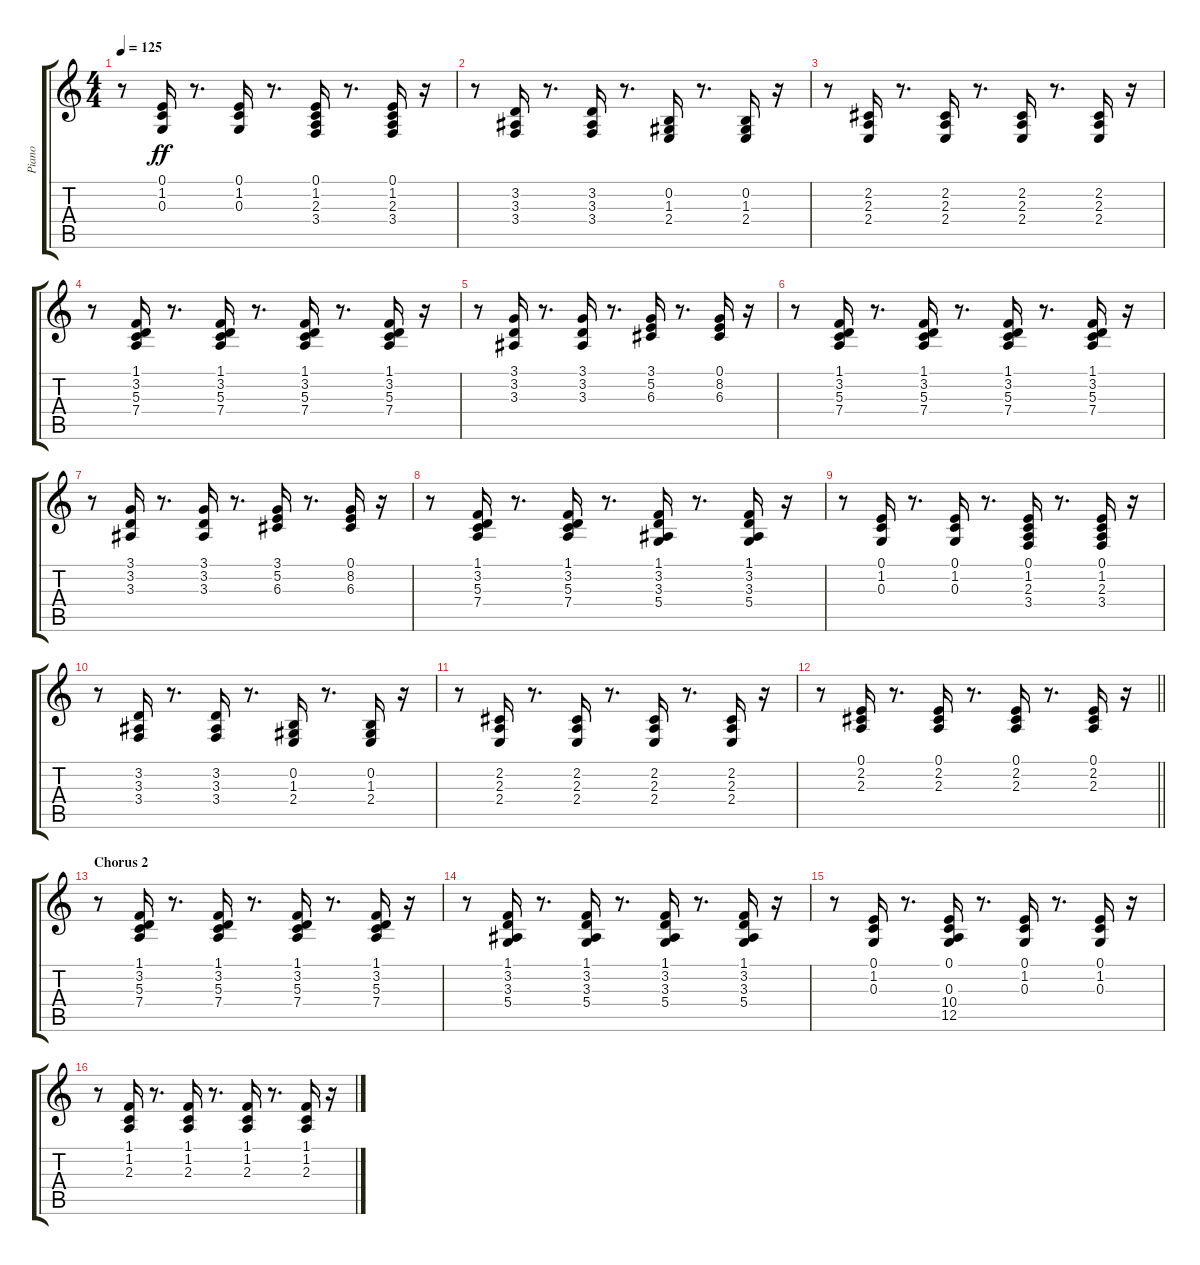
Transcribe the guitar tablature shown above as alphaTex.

\track ("Piano" "Piano") {instrument brightacousticpiano}
\staff {score tabs}
\tuning (E4 B3 G3 D3 A2 E2) {hide}
\ts (4 4)
\tempo 125
\clef g2
\ks c
r.8{dy ff} (0.1 1.2 0.3).16 r.8{d} (0.1 1.2 0.3).16 r.8{d} (0.1 1.2 2.3 3.4).16 r.8{d} (0.1 1.2 2.3 3.4).16 r.16 |
r.8 (3.2 3.3 3.4).16 r.8{d} (3.2 3.3 3.4).16 r.8{d} (0.2 1.3 2.4).16 r.8{d} (0.2 1.3 2.4).16 r.16 |
r.8 (2.2 2.3 2.4).16 r.8{d} (2.2 2.3 2.4).16 r.8{d} (2.2 2.3 2.4).16 r.8{d} (2.2 2.3 2.4).16 r.16 |
r.8 (1.1 3.2 5.3 7.4).16 r.8{d} (1.1 3.2 5.3 7.4).16 r.8{d} (1.1 3.2 5.3 7.4).16 r.8{d} (1.1 3.2 5.3 7.4).16 r.16 |
r.8 (3.1 3.2 3.3).16 r.8{d} (3.1 3.2 3.3).16 r.8{d} (3.1 5.2 6.3).16 r.8{d} (0.1 8.2 6.3).16 r.16 |
r.8 (1.1 3.2 5.3 7.4).16 r.8{d} (1.1 3.2 5.3 7.4).16 r.8{d} (1.1 3.2 5.3 7.4).16 r.8{d} (1.1 3.2 5.3 7.4).16 r.16 |
r.8 (3.1 3.2 3.3).16 r.8{d} (3.1 3.2 3.3).16 r.8{d} (3.1 5.2 6.3).16 r.8{d} (0.1 8.2 6.3).16 r.16 |
r.8 (1.1 3.2 5.3 7.4).16 r.8{d} (1.1 3.2 5.3 7.4).16 r.8{d} (1.1 3.2 3.3 5.4).16 r.8{d} (1.1 3.2 3.3 5.4).16 r.16 |
r.8 (0.1 1.2 0.3).16 r.8{d} (0.1 1.2 0.3).16 r.8{d} (0.1 1.2 2.3 3.4).16 r.8{d} (0.1 1.2 2.3 3.4).16 r.16 |
r.8 (3.2 3.3 3.4).16 r.8{d} (3.2 3.3 3.4).16 r.8{d} (0.2 1.3 2.4).16 r.8{d} (0.2 1.3 2.4).16 r.16 |
r.8 (2.2 2.3 2.4).16 r.8{d} (2.2 2.3 2.4).16 r.8{d} (2.2 2.3 2.4).16 r.8{d} (2.2 2.3 2.4).16 r.16 |
\barLineRight lightlight
r.8 (0.1 2.2 2.3).16 r.8{d} (0.1 2.2 2.3).16 r.8{d} (0.1 2.2 2.3).16 r.8{d} (0.1 2.2 2.3).16 r.16 |
\section ("" "Chorus 2")
r.8 (1.1 3.2 5.3 7.4).16 r.8{d} (1.1 3.2 5.3 7.4).16 r.8{d} (1.1 3.2 5.3 7.4).16 r.8{d} (1.1 3.2 5.3 7.4).16 r.16 |
r.8 (1.1 3.2 3.3 5.4).16 r.8{d} (1.1 3.2 3.3 5.4).16 r.8{d} (1.1 3.2 3.3 5.4).16 r.8{d} (1.1 3.2 3.3 5.4).16 r.16 |
r.8 (0.1 1.2 0.3).16 r.8{d} (0.1 0.3 10.4 12.5).16 r.8{d} (0.1 1.2 0.3).16 r.8{d} (0.1 1.2 0.3).16 r.16 |
r.8 (1.1 1.2 2.3).16 r.8{d} (1.1 1.2 2.3).16 r.8{d} (1.1 1.2 2.3).16 r.8{d} (1.1 1.2 2.3).16 r.16
